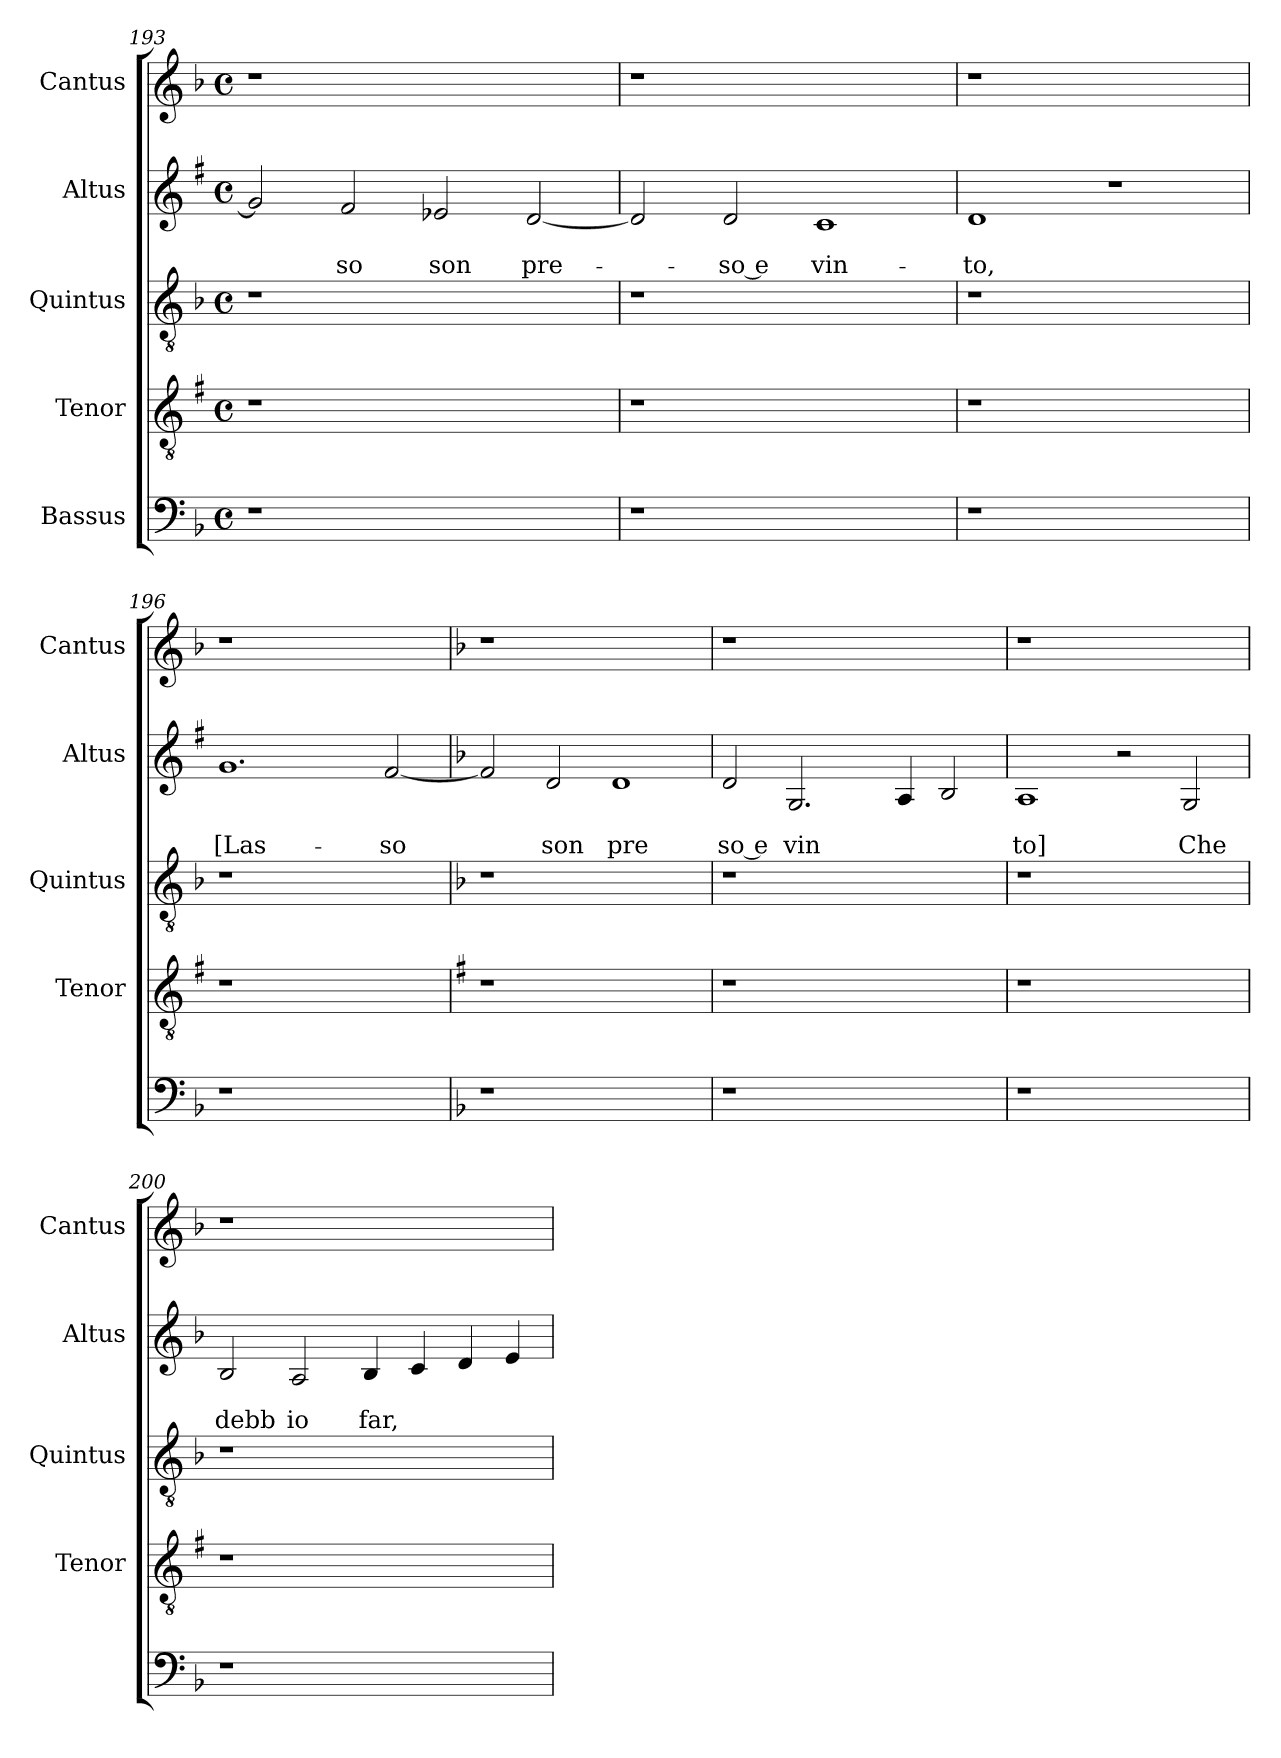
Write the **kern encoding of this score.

**kern	**kern	**kern	**kern	**text	**text	**kern
*part5	*part4	*part3	*part2	*part2	*part2	*part1
*staff5	*staff4	*staff3	*staff2	*staff2	*staff2	*staff1
*I"Bassus	*I"Tenor	*I"Quintus	*I"Altus	*	*	*I"Cantus
*	*I'Tenor	*I'Quintus	*I'Altus	*	*	*I'Cantus
*clefF4	*clefGv2	*clefGv2	*clefG2	*	*	*clefG2
*k[b-]	*k[f#]	*k[b-]	*k[f#]	*	*	*k[b-]
*F:	*G:	*F:	*G:	*	*	*F:
*M4/4	*M4/4	*M4/4	*M4/4	*	*	*M4/4
*met(c)	*met(c)	*met(c)	*met(c)	*	*	*met(c)
=193	=193	=193	=193	=193	=193	=193
1r	1r	1r	2g/]	.	.	1r
!	!	!	!	!	!LO:LY:b	!
.	.	.	2f#/	.	-so	.
!	!	!	!	!	!LO:LY:b	!
1ryy	1ryy	1ryy	2e-X/	.	son	1ryy
!	!	!	!	!	!LO:LY:b	!
.	.	.	[<2d/	.	pre-	.
=194	=194	=194	=194	=194	=194	=194
1r	1r	1r	2d/]	.	.	1r
!	!	!	!	!	!LO:LY:b:rj	!
.	.	.	2d/	.	-so e	.
!	!	!	!	!	!LO:LY:b	!
1ryy	1ryy	1ryy	1c	.	vin-	1ryy
=195	=195	=195	=195	=195	=195	=195
!	!	!	!	!	!LO:LY:b	!
1r	1r	1r	1d	.	-to,	1r
1ryy	1ryy	1ryy	1r	.	.	1ryy
=196	=196	=196	=196	=196	=196	=196
!	!	!	!	!	!LO:LY:b	!
1r	1r	1r	1.g	.	[Las-	1r
1ryy	1ryy	1ryy	.	.	.	1ryy
!	!	!	!	!	!LO:LY:b	!
.	.	.	[<2f#/	.	-so	.
!!LO:LB:g=z
=197	=197	=197	=197	=197	=197	=197
*	*	*	*k[b-]	*	*	*
*	*	*	*F:	*	*	*
1r	1r	1r	2f#/]	.	.	1r
!	!	!	!	!	!LO:LY:b	!
.	.	.	2d/	.	son	.
!	!	!	!	!	!LO:LY:b	!
1ryy	1ryy	1ryy	1d	.	pre	1ryy
=198	=198	=198	=198	=198	=198	=198
!	!	!	!	!	!LO:LY:b:rj	!
1r	1r	1r	2d/	.	so e	1r
!	!	!	!	!	!LO:LY:b	!
.	.	.	2.G/	.	vin	.
1ryy	1ryy	1ryy	.	.	.	1ryy
.	.	.	4A/	.	.	.
.	.	.	2B-/	.	.	.
=199	=199	=199	=199	=199	=199	=199
!	!	!	!	!	!LO:LY:b	!
1r	1r	1r	1A	.	to]	1r
1ryy	1ryy	1ryy	2r	.	.	1ryy
!	!	!	!	!	!LO:LY:b	!
.	.	.	2G/	.	Che	.
=200	=200	=200	=200	=200	=200	=200
!	!	!	!	!	!LO:LY:b	!
1r	1r	1r	2B-/	.	debb	1r
!	!	!	!	!	!LO:LY:b	!
.	.	.	2A/	.	io	.
!	!	!	!	!	!LO:LY:b	!
1ryy	1ryy	1ryy	4B-/	.	far,	1ryy
.	.	.	4c/	.	.	.
.	.	.	4d/	.	.	.
.	.	.	4e/	.	.	.
=	=	=	=	=	=	=
*-	*-	*-	*-	*-	*-	*-
